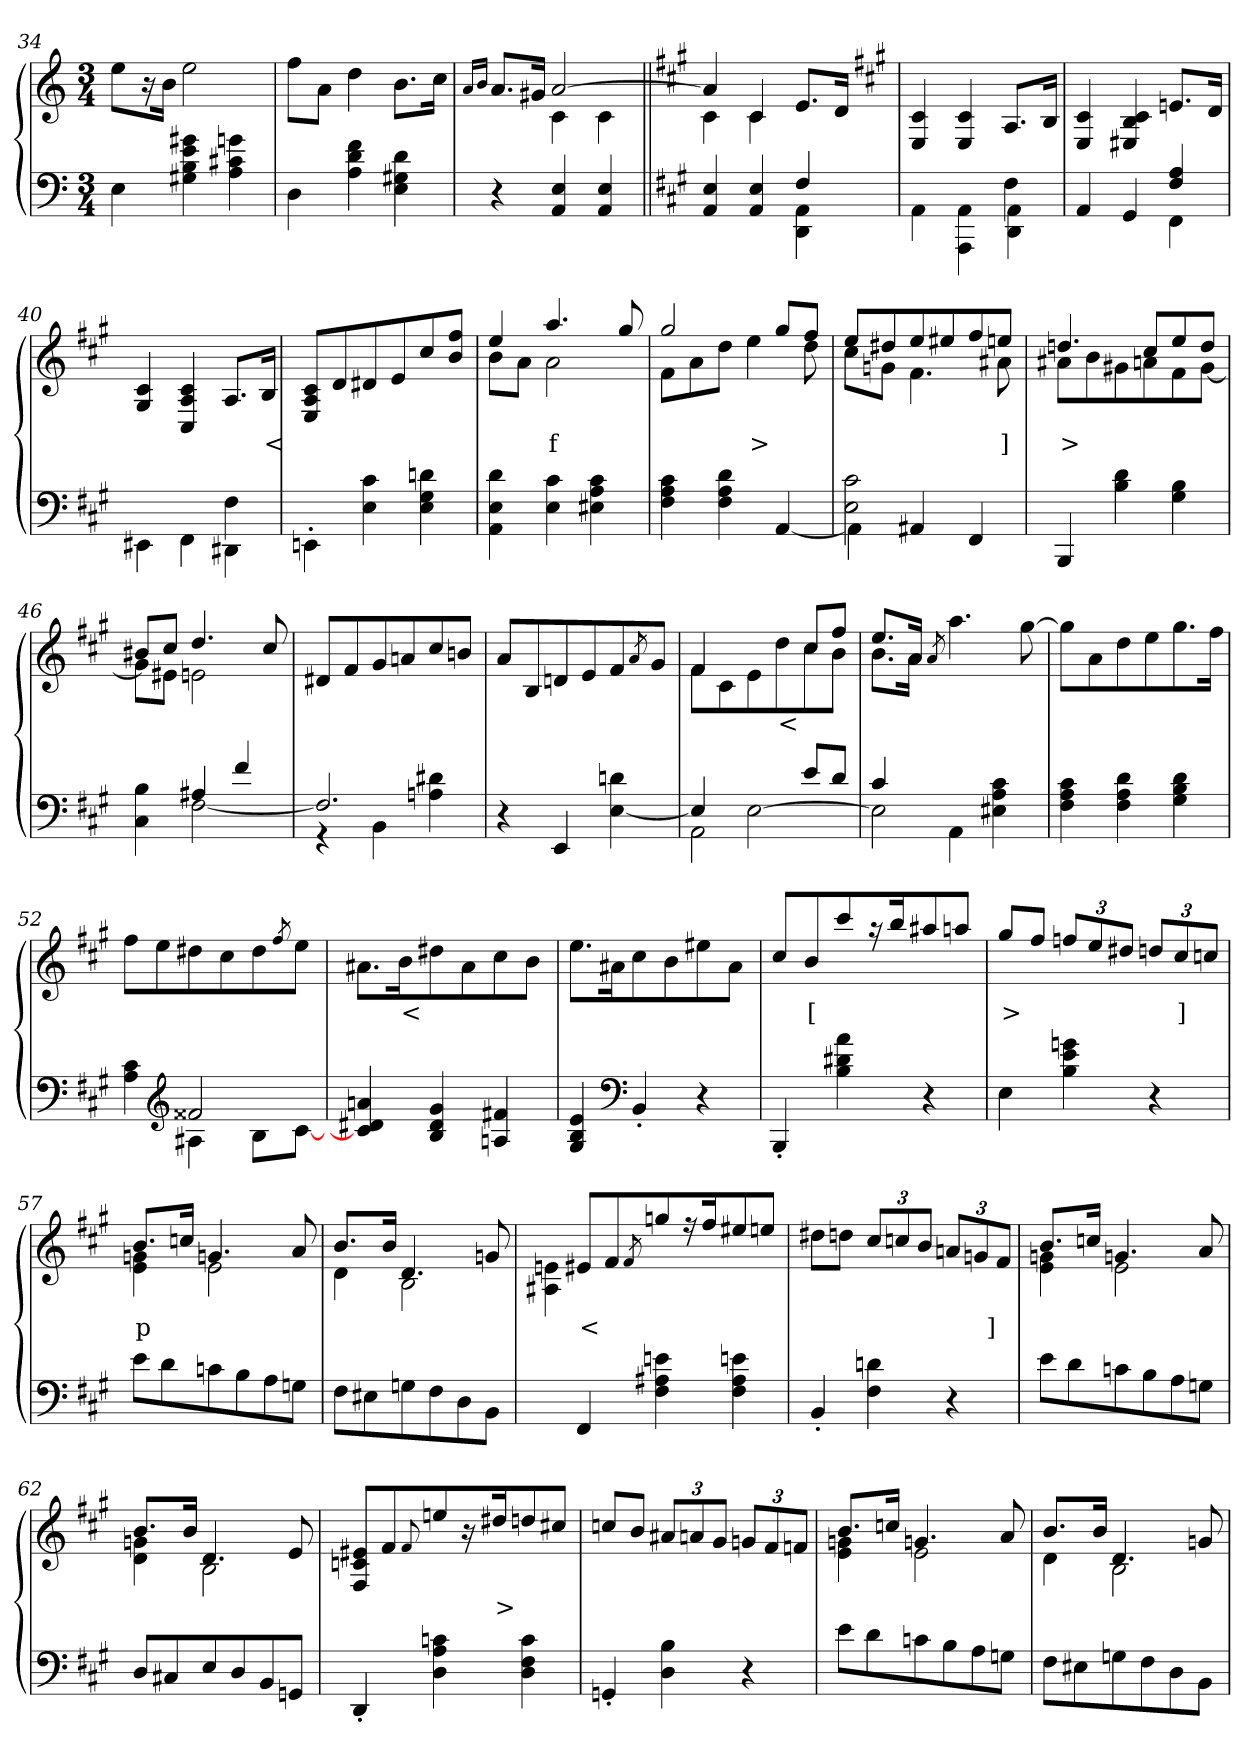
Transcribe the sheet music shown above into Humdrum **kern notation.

**kern	**kern	**text
*part2	*part1	*part1
*staff2	*staff1	*staff1
*clefF4	*clefG2	*
*k[]	*k[]	*
*M3/4	*M3/4	*
=34	=34	=34
4E	8eeL	.
.	16r	.
.	16bJk	.
4g#X 4e 4B 4G#X	2ee	.
4gn 4c#X 4A	.	.
=35	=35	=35
4D	8ffL	.
.	8aJ	.
4f 4d 4A	4dd	.
4d 4G#X 4E	8.bL	.
.	16ccJk	.
=36	=36	=36
.	16qqa/LL	.
.	16qqb/JJ	.
*	*^	*
4r	8.aL	4ryy	.
.	16g#XJk	.	.
4E/ 4AA/	[2a	4c	.
4E/ 4AA/	.	4c	.
=37||	=37||	=37||	=37||
*k[f#c#g#]	*k[f#c#g#]	*	*
*^	*	*	*
4E/ 4AA/	2ryy	4a]	4c#	.
4E/ 4AA/	.	4c#	4c#	.
4F#	4AA 4DD	8.eL	4ryy	.
.	.	16dJk	.	.
*	*	*v	*v	*
*	*	*k[f#c#g#]	*
=38	=38	=38	=38
2ryy	4AA\	4c# 4E	.
.	4AA\ 4AAA	4c# 4E	.
4F#\	4AA\ 4DD	8.AL	.
.	.	16BJk	.
=39	=39	=39	=39
2ryy	4AA	4c# 4E	.
.	4GG#	4c# 4B 4E#X	.
4A 4F#	4FF#	8.enL	.
.	.	16dJk	.
=40	=40	=40	=40
2ryy	4EE#X\	4c# 4G#	.
.	4FF#\	4c# 4A 4C#	.
4F#\	4DD#X\	8.AL	.
.	.	16BJk	<
*v	*v	*	*
=41	=41	=41
4EEn'>\	8c# 8A 8EL	.
.	8d	.
4c# 4E	8d#X	.
.	8e	.
4dn 4G# 4E	8cc#	.
.	8ff# 8bJ	.
=42	=42	=42
*	*^	*
4d 4E 4AA	4ee	8bL	.
.	.	8aJ	.
4c# 4E	4.aa	2a	f
4c# 4A 4E#X	.	.	.
.	8gg#	.	.
=43	=43	=43	=43
4c# 4A 4F#	2gg#	8f#L	.
.	.	8a	.
4d 4A 4F#	.	8ddJ	.
.	.	4ee	>
[4AA	8gg#L	.	.
.	8ff#J	8dd	.
=44	=44	=44	=44
*^	*	*	*
2c#\ 2E\	4AA]	8eeL	8cc#L	.
.	.	8dd#X	8gnJ	.
.	4AA#X/	8ee	4.f#	.
.	.	8ee#X	.	.
4ryy	4FF#/	8ff#	.	.
.	.	8eenJ	8a#X	]
*v	*v	*	*	*
=45	=45	=45	=45
4BBB	4.ddn	8a#XL	>
.	.	8b	.
4d 4B	.	8g#X	.
.	8cc#L	8an	.
4B 4G#	8ee	8f#	.
.	8ddJ	[8g#J	.
=46	=46	=46	=46
*^	*	*	*
4ryy	4B 4C#	8b#XL	8g#L]	.
.	.	8cc#J	8e#XJ	.
4A#X	[2F#	4.dd	2en	.
4f#	.	.	.	.
.	.	8cc#	.	.
*	*	*v	*v	*
=47	=47	=47	=47
2.F#]	4r	8d#XL	.
.	.	8f#	.
.	4BB	8g#	.
.	.	8an	.
.	4d#X 4An	8cc#	.
.	.	8bnJ	.
*v	*v	*	*
=48	=48	=48
4r	8aL	.
.	8B	.
4EE	8dn	.
.	8e	.
4dn [4E	8f#	.
.	8qa/	.
.	8g#J	.
=49	=49	=49
*^	*^	*
4E]	2AA	4f#	8f#L	.
.	.	.	8c#	.
[2E\	.	4ryy	8e	.
.	.	.	8dd	<
.	8e/L	8cc#L	8cc#	.
.	8dJ	8ff#J	8bJ	.
=50	=50	=50	=50	=50
4c#/	2En\]	8.eeL	8.bL	.
.	.	16aJk	16aJk	.
.	.	8qa/	.	.
4AA\	.	4.aa\	2ryy	.
4c#\ 4A\ 4E#X\	4ryy	.	.	.
.	.	[8gg#\	.	.
*v	*v	*	*	*
*	*v	*v	*
=51	=51	=51
4c# 4A 4F#	8gg#L]	.
.	8a	.
4d 4A 4F#	8dd	.
.	8ee	.
4d 4B 4G#	8.gg#	.
.	16ff#Jk	.
=52	=52	=52
*^	*	*
4ryy	4c# 4A	8ff#L	.
.	.	8ee	.
*clefG2	*	*	*
2f##X	4A#X	8dd#X	.
.	.	8cc#	.
.	8BL	8dd#	.
.	.	8qff#/	.
.	[8c#J	8eeJ	.
*v	*v	*	*
=53	=53	=53
4an/ 4d#X/ 4cn/]	8.a#XL	.
.	16b	<
4g#/ 4d#/ 4B/	8dd#X	.
.	8a#	.
4f#X/ 4An/	8cc#	.
.	8bJ	.
=54	=54	=54
4e/ 4B/ 4G#/	8.eeL	.
.	16a#X	.
*clefF4	*	*
4BB'>	8cc#	.
.	8b	.
4r	8ee#X	.
.	8a#J	.
=55	=55	=55
4BBB'>	8cc#/L	.
.	8b	[
4a 4d#X 4B	8ccc#	.
.	16r	.
.	16bb	.
4r	8aa#X	.
.	8aanJ	.
=56	=56	=56
4E	8gg#/L	>
.	8ff#J	.
4gn 4e 4B	12ffn/L	.
.	12ee	.
.	12dd#XJ	.
4r	12ddn/L	.
.	12cc#	]
.	12ccnJ	.
=57	=57	=57
*	*^	*
8eL	8.bL	4gn 4e	p
8d	.	.	.
.	16ccnJk	.	.
8cn	4.gn	2e	.
8B	.	.	.
8A	.	.	.
8GnJ	8a	.	.
=58	=58	=58	=58
8F#L	8.bL	4d	.
8E#X	.	.	.
.	16bJk	.	.
8Gn	4.d	2B	.
8F#	.	.	.
8D	.	.	.
8BBJ	8gn	.	.
=59	=59	=59	=59
4FF#	8e#XL	4en 4A#X	<
.	8f#	.	.
.	8qf#/	.	.
4en 4A#X 4F#	8ggn	2ryy	.
.	16r	.	.
.	16ff#	.	.
4en 4A# 4F#	8ee#	.	.
.	8eenJ	.	.
*	*v	*v	*
=60	=60	=60
4BB'>	8dd#X\L	.
.	8ddnJ	.
4dn 4F#	12cc#/L	.
.	12ccn	.
.	12bJ	.
4r	12anL	.
.	12gn	.
.	12f#J	]
=61	=61	=61
*	*^	*
8eL	8.bL	4gn 4e	.
8d	.	.	.
.	16ccnJk	.	.
8cn	4.gn	2e	.
8B	.	.	.
8A	.	.	.
8GnJ	8a	.	.
=62	=62	=62	=62
8D/L	8.bL	4gn 4d	.
8C#X	.	.	.
.	16bJk	.	.
8E	4.d	2B	.
8D	.	.	.
8BB	.	.	.
8GGnJ	8e	.	.
*	*v	*v	*
=63	=63	=63
4DD'>	8e#X 8cn 8F#L	.
.	8f#	.
.	8qqf#/	.
4cn 4A 4D	8een	.
.	16r	.
.	16dd#X	>
4c 4F# 4D	8ddn	.
.	8cc#XJ	.
=64	=64	=64
4GGn'>	8ccn/L	.
.	8bJ	.
4B 4D	12a#X/L	.
.	12an	.
.	12g#J	.
4r	12gn/L	.
.	12f#	.
.	12fnJ	.
=65	=65	=65
*	*^	*
8eL	8.bL	4gn 4e	.
8d	.	.	.
.	16ccnJk	.	.
8cn	4.gn	2e	.
8B	.	.	.
8A	.	.	.
8GnJ	8a	.	.
=66	=66	=66	=66
8F#L	8.bL	4d	.
8E#X	.	.	.
.	16bJk	.	.
8Gn	4.d	2B	.
8F#	.	.	.
8D	.	.	.
8BBJ	8gn	.	.
*	*v	*v	*
=	=	=
*-	*-	*-
